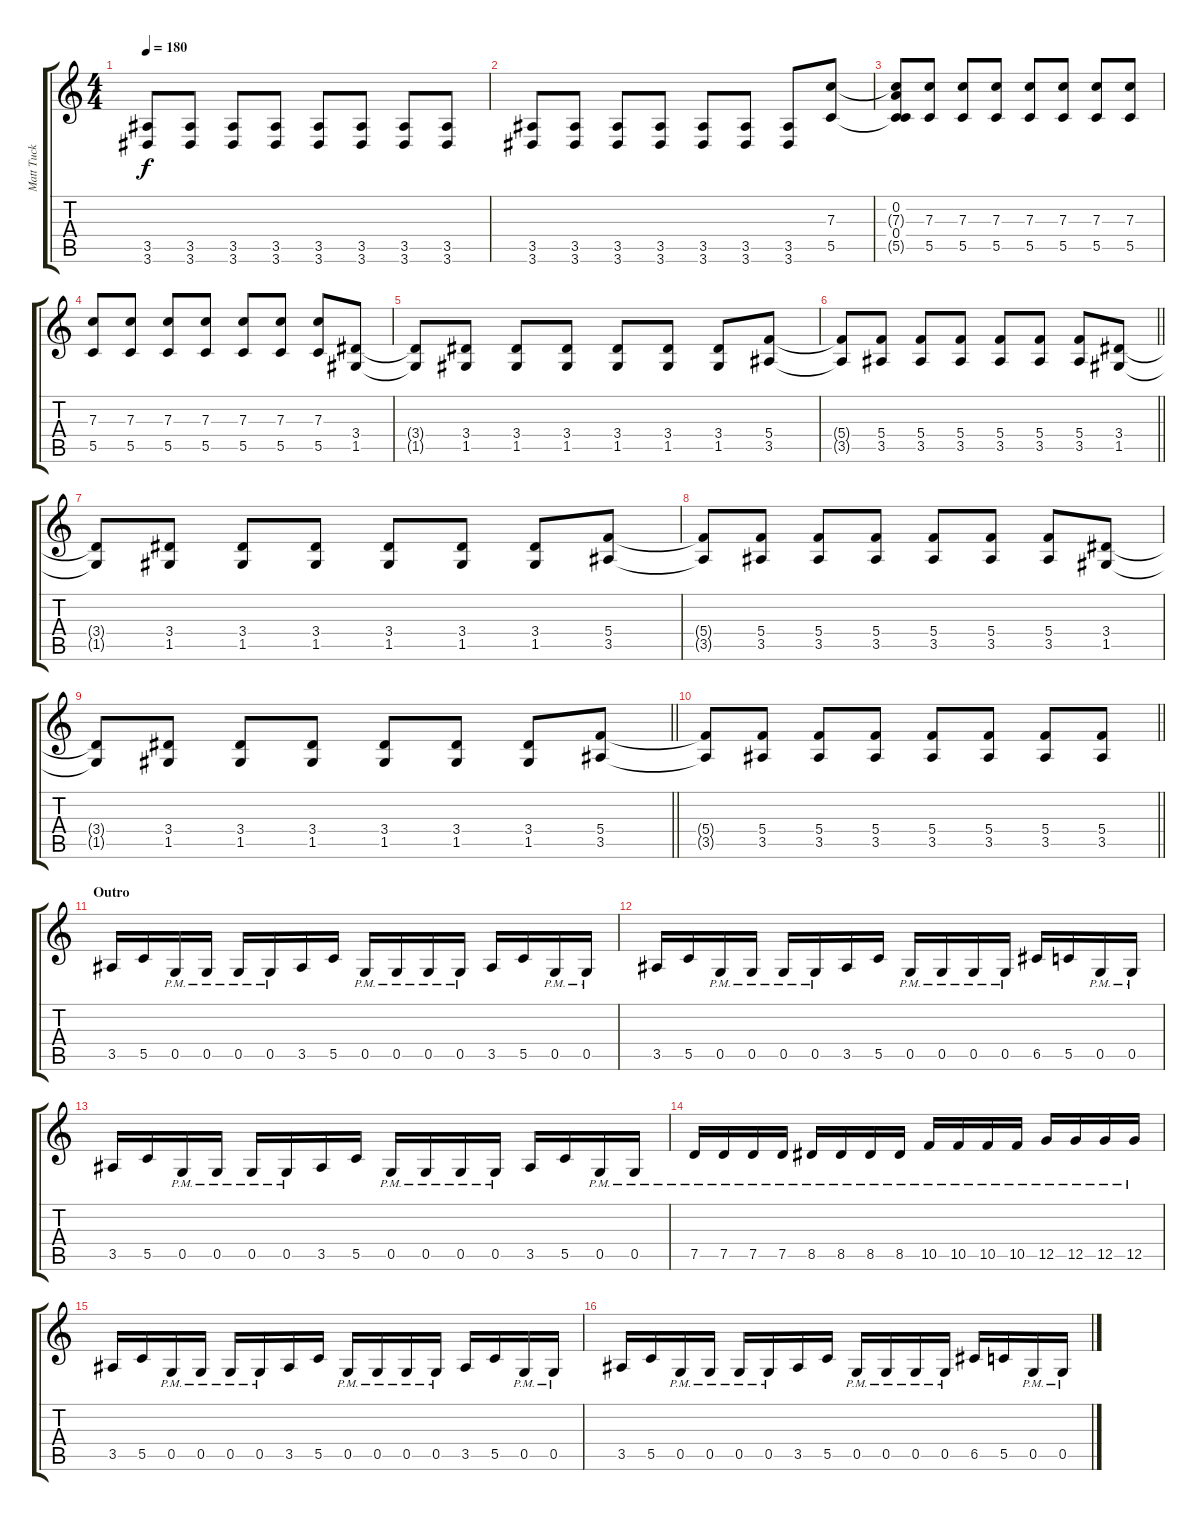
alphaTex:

\track ("Matt Tuck" "Matt Tuck") {instrument distortionguitar}
\staff {score tabs}
\tuning (D4 A3 F3 C3 G2 C2) {hide}
\ts (4 4)
\tempo 180
\clef g2
\ks c
(3.5{t} 3.6{t}).8{dy f} (3.5 3.6).8 (3.5 3.6).8 (3.5 3.6).8 (3.5 3.6).8 (3.5 3.6).8 (3.5 3.6).8 (3.5 3.6).8 |
(3.5 3.6).8 (3.5 3.6).8 (3.5 3.6).8 (3.5 3.6).8 (3.5 3.6).8 (3.5 3.6).8 (3.5 3.6).8 (7.3 5.5).8 |
(0.2 7.3{t} 0.4 5.5{t}).8 (7.3 5.5).8 (7.3 5.5).8 (7.3 5.5).8 (7.3 5.5).8 (7.3 5.5).8 (7.3 5.5).8 (7.3 5.5).8 |
(7.3 5.5).8 (7.3 5.5).8 (7.3 5.5).8 (7.3 5.5).8 (7.3 5.5).8 (7.3 5.5).8 (7.3 5.5).8 (3.4 1.5).8 |
(3.4{t} 1.5{t}).8 (3.4 1.5).8 (3.4 1.5).8 (3.4 1.5).8 (3.4 1.5).8 (3.4 1.5).8 (3.4 1.5).8 (5.4 3.5).8 |
\barLineRight lightlight
(5.4{t} 3.5{t}).8 (5.4 3.5).8 (5.4 3.5).8 (5.4 3.5).8 (5.4 3.5).8 (5.4 3.5).8 (5.4 3.5).8 (3.4 1.5).8 |
(3.4{t} 1.5{t}).8 (3.4 1.5).8 (3.4 1.5).8 (3.4 1.5).8 (3.4 1.5).8 (3.4 1.5).8 (3.4 1.5).8 (5.4 3.5).8 |
(5.4{t} 3.5{t}).8 (5.4 3.5).8 (5.4 3.5).8 (5.4 3.5).8 (5.4 3.5).8 (5.4 3.5).8 (5.4 3.5).8 (3.4 1.5).8 |
\barLineRight lightlight
(3.4{t} 1.5{t}).8 (3.4 1.5).8 (3.4 1.5).8 (3.4 1.5).8 (3.4 1.5).8 (3.4 1.5).8 (3.4 1.5).8 (5.4 3.5).8 |
\barLineRight lightlight
(5.4{t} 3.5{t}).8 (5.4 3.5).8 (5.4 3.5).8 (5.4 3.5).8 (5.4 3.5).8 (5.4 3.5).8 (5.4 3.5).8 (5.4 3.5).8 |
\section ("" "Outro")
3.5.16 5.5.16 0.5{pm}.16 0.5{pm}.16 0.5{pm}.16 0.5{pm}.16 3.5.16 5.5.16 0.5{pm}.16 0.5{pm}.16 0.5{pm}.16 0.5{pm}.16 3.5.16 5.5.16 0.5{pm}.16 0.5{pm}.16 |
3.5.16 5.5.16 0.5{pm}.16 0.5{pm}.16 0.5{pm}.16 0.5{pm}.16 3.5.16 5.5.16 0.5{pm}.16 0.5{pm}.16 0.5{pm}.16 0.5{pm}.16 6.5.16 5.5.16 0.5{pm}.16 0.5{pm}.16 |
3.5.16 5.5.16 0.5{pm}.16 0.5{pm}.16 0.5{pm}.16 0.5{pm}.16 3.5.16 5.5.16 0.5{pm}.16 0.5{pm}.16 0.5{pm}.16 0.5{pm}.16 3.5.16 5.5.16 0.5{pm}.16 0.5{pm}.16 |
7.5{pm}.16 7.5{pm}.16 7.5{pm}.16 7.5{pm}.16 8.5{pm}.16 8.5{pm}.16 8.5{pm}.16 8.5{pm}.16 10.5{pm}.16 10.5{pm}.16 10.5{pm}.16 10.5{pm}.16 12.5{pm}.16 12.5{pm}.16 12.5{pm}.16 12.5{pm}.16 |
3.5.16 5.5.16 0.5{pm}.16 0.5{pm}.16 0.5{pm}.16 0.5{pm}.16 3.5.16 5.5.16 0.5{pm}.16 0.5{pm}.16 0.5{pm}.16 0.5{pm}.16 3.5.16 5.5.16 0.5{pm}.16 0.5{pm}.16 |
3.5.16 5.5.16 0.5{pm}.16 0.5{pm}.16 0.5{pm}.16 0.5{pm}.16 3.5.16 5.5.16 0.5{pm}.16 0.5{pm}.16 0.5{pm}.16 0.5{pm}.16 6.5.16 5.5.16 0.5{pm}.16 0.5{pm}.16
